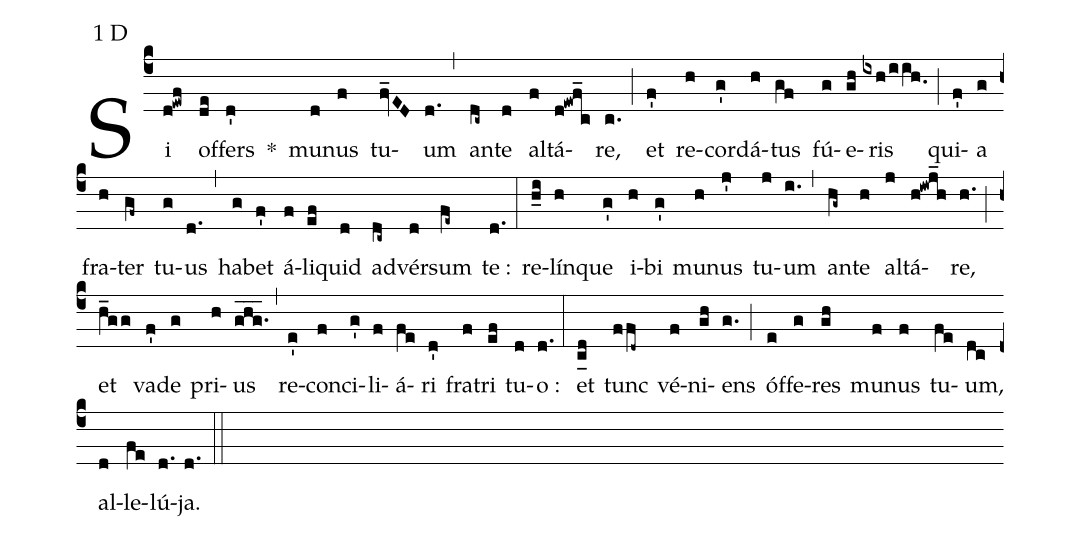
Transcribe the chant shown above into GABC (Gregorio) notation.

mode:1 D;
%%
(c4) Si(d!ewf) of(de)fers(d') *() mu(d)nus(f) tu(fv_ED)um(d.) (,) an(dc~)te(d) al(f)tá(d!ewf_c)re,(c.) (;) et(f') re(h)cor(g')dá(h)tus(gf) fú(g)e(gh)ris(ixh/iih.0) (;) qui(f')a(g) fra(h)ter(gf~) tu(g)us(d.) (,) ha(g)bet(f') á(f)li(ef)quid(d) ad(dc~)vér(d)sum(fe~) te :(d.) (:) re(h_i)lín(h)que(g') i(h)bi(g') mu(h)nus(j') tu(j)um(i.) (,) an(hg~)te(h) al(j)tá(h!iwj_h)re,(h.) (;) et(h_gg) va(f')de(g) pri(h)us(ghg.___) (,) re(e')con(f)ci(g')li(f)á(fe)ri(d') fra(f)tri(ef) tu(d)o :(d.) (:) et(c_[ll:1]d) tunc(ffd~) vé(f)ni(gh)ens(g.) (;) óf(e)fe(g)res(gh) mu(f)nus(f) tu(fe)um,(dc) al(d)le(fe)lú(d.)ja.(d.) (::)
